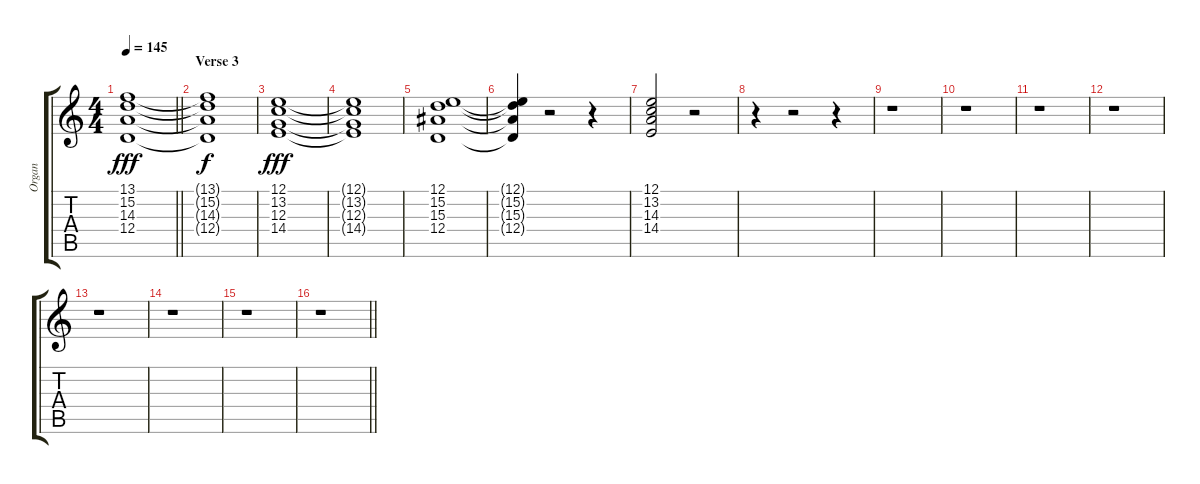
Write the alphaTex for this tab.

\track ("Organ" "Organ") {instrument drawbarorgan}
\staff {score tabs}
\tuning (E4 B3 G3 D3 A2 E2) {hide}
\ts (4 4)
\tempo 145
\clef g2
\barLineRight lightlight
\ks c
(13.1 15.2 14.3 12.4).1{dy fff} |
\section ("" "Verse 3")
(13.1{t} 15.2{t} 14.3{t} 12.4{t}).1{dy f} |
(12.1 13.2 12.3 14.4).1{dy fff} |
(12.1{t} 13.2{t} 12.3{t} 14.4{t}).1 |
(12.1 15.2 15.3 12.4).1 |
(12.1{t} 15.2{t} 15.3{t} 12.4{t}).4 r.2 r.4 |
(12.1 13.2 14.3 14.4).2 r.2 |
r.4 r.2 r.4 |
r.1 |
r.1 |
r.1 |
r.1 |
r.1 |
r.1 |
r.1 |
\barLineRight lightlight
r.1
